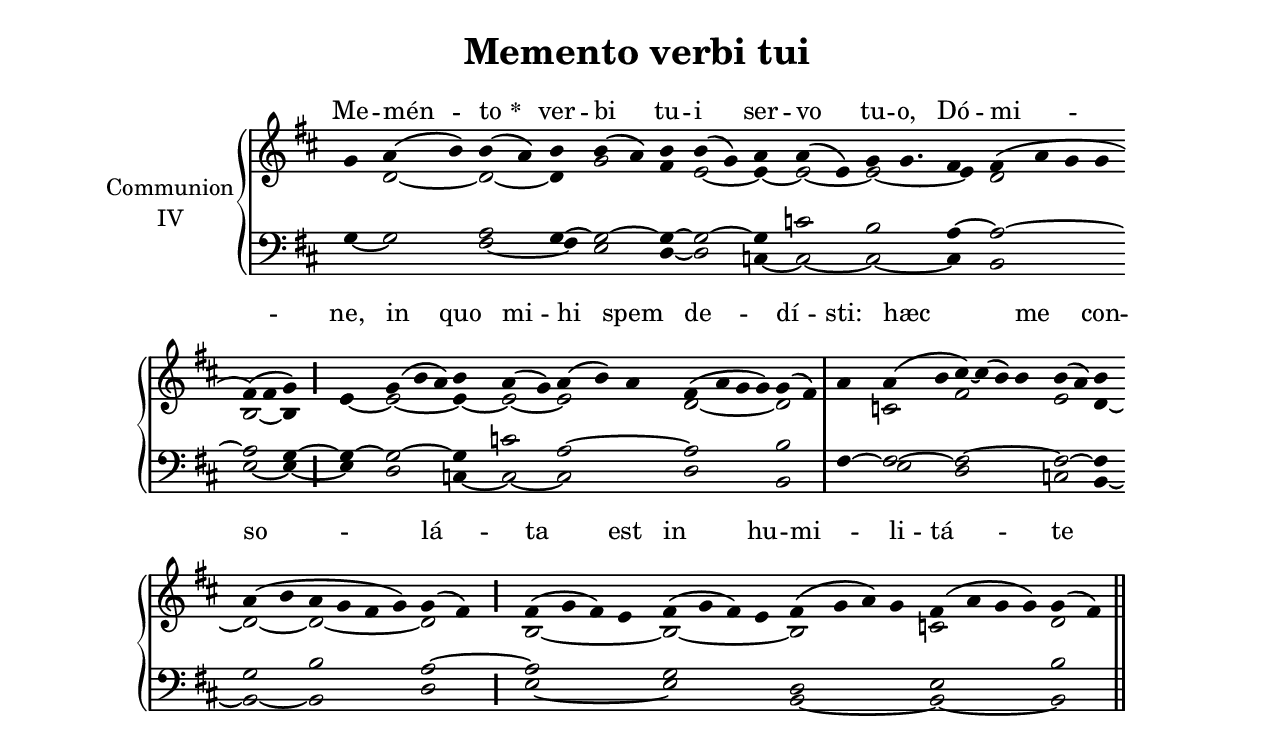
\version "2.18"
\include "gregorian.ly"
\include "noh2.ily"


%Page reference: page ii.242
%(volume.page)

global = {
 \key fis \phrygian
 \cadenzaOn 
}

\header {
  title = \markup \center-column {"Memento verbi tui" \vspace #1 }
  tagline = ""
  composer = ""
}

\paper {
 #(include-special-characters)
  oddHeaderMarkup = \markup \fill-line {
    \line {}
    \center-column {
      \on-the-fly #first-page     " "
      \on-the-fly #not-first-page "Memento verbi tui"
    }
    \line { \on-the-fly #print-page-number-check-first \fromproperty #'page:page-number-string }
  }
  evenHeaderMarkup = \markup \fill-line {
    \line { \on-the-fly #print-page-number-check-first \fromproperty #'page:page-number-string }
    \center-column { "Memento verbi tui" }
    \line {}
  }
}

chantText = \lyricmode {
Me -- mén -- to 
\set stanza = " * " ver -- bi tu -- i ser -- vo tu -- o, Dó -- mi -- ne, 
in quo mi -- hi spem de -- dí -- sti: 
hæc me _ con -- so -- lá -- ta est 
in hu -- mi -- li -- tá -- te me -- a. }

chantMusic = {
\tieDown   g'4 a'4 ( b'4) b'4 ( a'4)  b'4 b'4 ( a'4) b'4 b'4 ( g'4) a'4 a'4 ( e'4) g'4 g'4. fis'4 fis'4 ( a'4 g'4 g'4 \forceBreak
) fis'4 ( fis'4 g'4) \divisioMaior
 e'4 g'4 ( b'4 a'4) b'4 a'4 ( g'4) a'4 ( b'4) a'4 fis'4 ( a'4 g'4 g'4) g'4 ( fis'4) \divisioMaxima
 a'4 a'4 ( b'4 cis''4) ~ cis''4 ( b'4) b'4 b'4 ( a'4) b'4 \forceBreak
 a'4 ( b'4 a'4 g'4 fis'4 g'4) g'4 ( fis'4) \divisioMaior
 fis'4 ( g'4 fis'4) e'4 fis'4 ( g'4 fis'4) e'4 fis'4 ( g'4 a'4) g'4 fis'4 ( a'4 g'4 g'4) g'4 ( fis'4) \finalis

}

altoMusic = {
r4 d'2 ~ d'2 ~ d'4 g'2 fis'4 e'2 ~ e'4 ~ e'2 ~ e'2*5/4 ~ e'4 d'2*4/2 b2 ~ b4 \divisioMaior
e'4 ~ e'2*3/2 ~ e'4 ~ e'2 ~ e'2*3/2 d'2*4/2 ~ d'2 \divisioMaxima
r4 c'2 fis'2*4/2 e'2 d'4 ~ d'2 ~ d'2*4/2 ~ d'2 \divisioMaior
b2*4/2 ~ b2*4/2 ~ b2*4/2 c'2*4/2 d'2 \finalis
}

tenorMusic = {
r2*3/2 a2 g4 ~ g2 ~ g4 ~ g2 ~ g4 c'2 b2*5/4 a4 ~ a2*4/2 ~ a2 g4 ~ \divisioMaior
g4 ~ g2*3/2 ~ g4 c'2 a2*3/2 ~ a2*4/2 b2 \divisioMaxima
fis4 ~ fis2 ~ fis2*4/2 ~ fis2 ~ fis4 g2 b2*4/2 a2 ~ \divisioMaior
a2*4/2 g2*4/2 d2*4/2 e2*4/2 b2 \finalis
}

bassMusic = {
g4 ~ g2 fis2 ~ fis4 e2 d4 ~ d2 c4 ~ c2 ~ c2*5/4 ~ c4 b,2*4/2 e2 ~ e4 ~ \divisioMaior
e4 d2*3/2 c4 ~ c2 ~ c2*3/2 d2*4/2 b,2 \divisioMaxima
r4 e2 d2*4/2 c2 b,4 ~ b,2 ~ b,2*4/2 d2 \divisioMaior
e2*4/2 ~ e2*4/2 b,2*4/2 ~ b,2*4/2 ~ b,2 \finalis
}

voiceLines = {
\voiceLineStyle


}

\score{
  <<
    \new GrandStaff <<
      \set GrandStaff.autoBeaming = ##f
      \set GrandStaff.instrumentName = \markup \center-column {
        "Communion"
        "IV"
      }
      \new Staff = up <<
        \new Voice = "chant" {
          \voiceOne \global \chantMusic
        }
        \new Voice {
          \voiceTwo \global \altoMusic
        }
      >>

      \new Staff = down <<
        \clef bass
        \new Voice {
          \voiceOne \global \tenorMusic
        }
        \new Voice {
          \voiceTwo \global \bassMusic
        }
	\new Voice {
        \voiceThree \global \voiceLines
        }
      >>
    >>
    \new Lyrics \lyricsto chant {
      \chantText
    }
  >>
  \layout{
  }
  \midi{
    \tempo 4 = 125
  }
}
